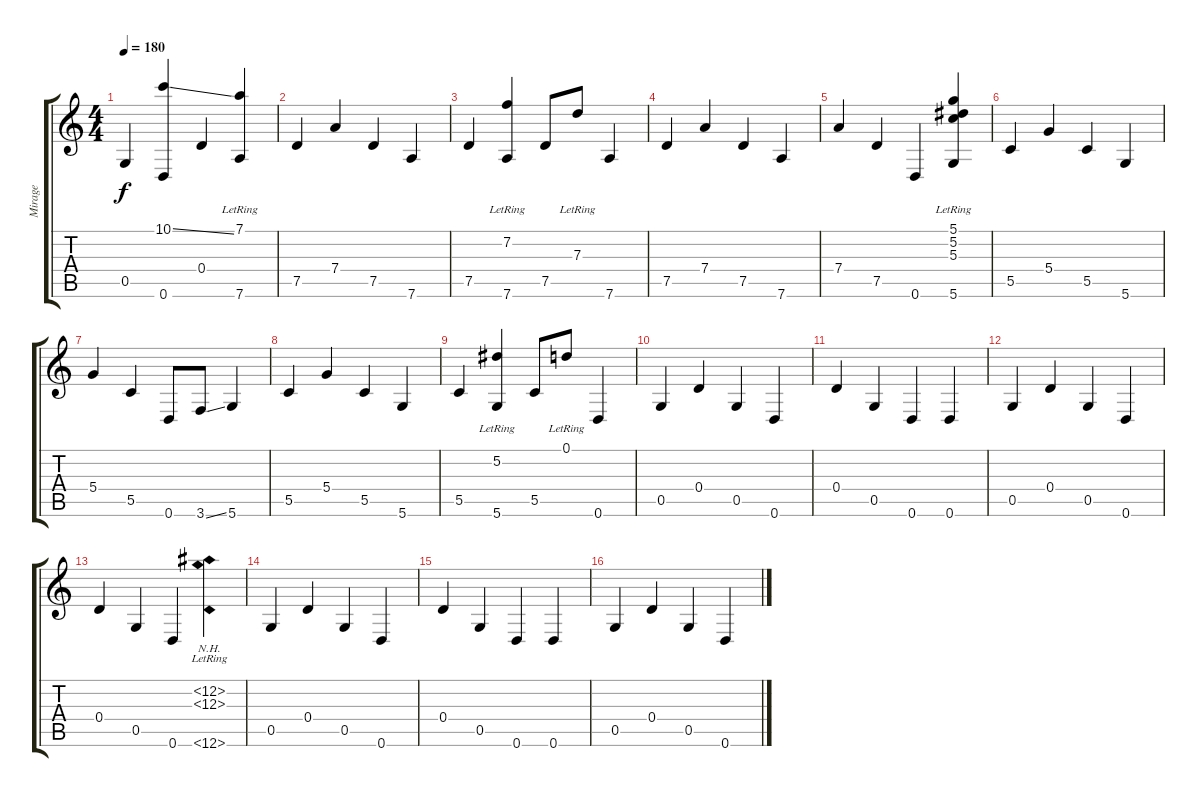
\track ("Mirage" "Mirage") {instrument acousticguitarsteel}
\staff {score tabs}
\tuning (D4 Bb3 G3 D3 G2 D2) {hide}
\ts (4 4)
\tempo 180
\clef g2
\ks c
0.5.4{dy f} (10.1{ss} 0.6).4 0.4.4 (7.1{lr} 7.6).4 |
7.5.4 7.4.4 7.5.4 7.6.4 |
7.5.4 (7.2{lr} 7.6).4 7.5.8 7.3{lr}.8 7.6.4 |
7.5.4 7.4.4 7.5.4 7.6.4 |
7.4.4 7.5.4 0.6.4 (5.1{lr} 5.2{lr} 5.3{lr} 5.6).4 |
5.5.4 5.4.4 5.5.4 5.6.4 |
5.4.4 5.5.4 0.6.8 3.6{ss}.8 5.6.4 |
5.5.4 5.4.4 5.5.4 5.6.4 |
5.5.4 (5.2{lr} 5.6).4 5.5.8 0.1{lr}.8 0.6.4 |
0.5.4 0.4.4 0.5.4 0.6.4 |
0.4.4 0.5.4 0.6.4 0.6.4 |
0.5.4 0.4.4 0.5.4 0.6.4 |
0.4.4 0.5.4 0.6.4 (12.2{nh lr} 12.3{nh lr} 0.6{nh}).4 |
0.5.4 0.4.4 0.5.4 0.6.4 |
0.4.4 0.5.4 0.6.4 0.6.4 |
0.5.4 0.4.4 0.5.4 0.6.4
